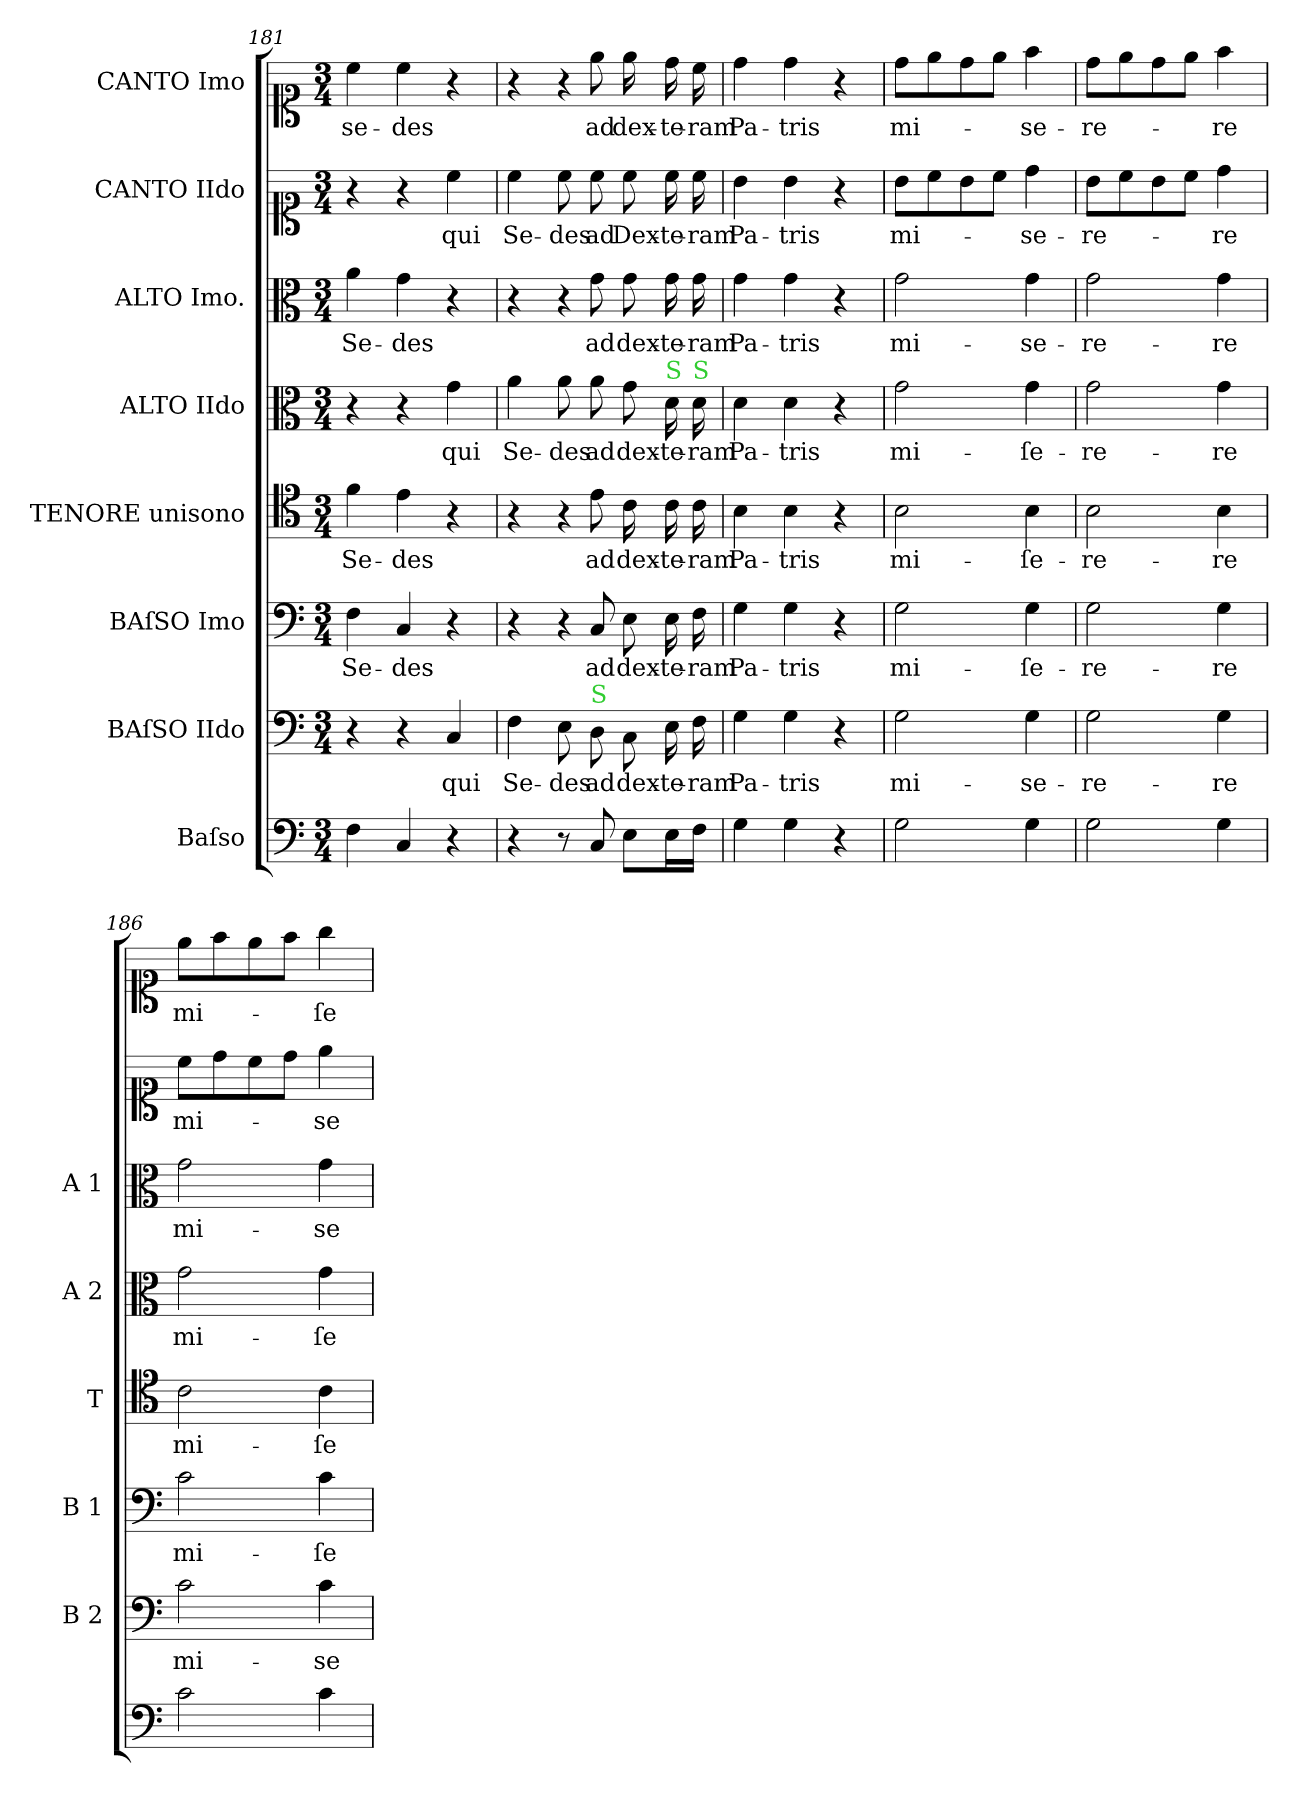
**kern	**kern	**text	**kern	**text	**kern	**text	**kern	**text	**kern	**text	**kern	**text	**kern	**text
*part8	*part7	*part7	*part6	*part6	*part5	*part5	*part4	*part4	*part3	*part3	*part2	*part2	*part1	*part1
*staff8	*staff7	*staff7	*staff6	*staff6	*staff5	*staff5	*staff4	*staff4	*staff3	*staff3	*staff2	*staff2	*staff1	*staff1
*I"Baſso	*I"BAſSO IIdo	*	*I"BAſSO Imo	*	*I"TENORE unisono	*	*I"ALTO IIdo	*	*I"ALTO Imo.	*	*I"CANTO IIdo	*	*I"CANTO Imo	*
*	*I'B 2	*	*I'B 1	*	*I'T	*	*I'A 2	*	*I'A 1	*	*	*	*	*
*clefF4	*clefF4	*	*clefF4	*	*clefC4	*	*clefC3	*	*clefC3	*	*clefC1	*	*clefC1	*
*k[]	*k[]	*	*k[]	*	*k[]	*	*k[]	*	*k[]	*	*k[]	*	*k[]	*
*C:	*C:	*	*C:	*	*C:	*	*C:	*	*C:	*	*C:	*	*C:	*
*M3/4	*M3/4	*	*M3/4	*	*M3/4	*	*M3/4	*	*M3/4	*	*M3/4	*	*M3/4	*
=181	=181	=181	=181	=181	=181	=181	=181	=181	=181	=181	=181	=181	=181	=181
!	!	!	!	!LO:LY:i	!	!LO:LY:i	!	!	!	!LO:LY:i	!	!	!	!
4F\	4r	.	4F\	Se-	4f\	Se-	4r	.	4a\	Se-	4r	.	4cc\	se-
!	!	!	!	!LO:LY:i	!	!LO:LY:i	!	!	!	!LO:LY:i	!	!	!	!
4C/	4r	.	4C/	-des	4e\	-des	4r	.	4g\	-des	4r	.	4cc\	-des
4r	4C/	qui	4r	.	4r	.	4g\	qui	4r	.	4cc\	qui	4r	.
=182	=182	=182	=182	=182	=182	=182	=182	=182	=182	=182	=182	=182	=182	=182
4r	4F\	Se-	4r	.	4r	.	4a\	Se-	4r	.	4cc\	Se-	4r	.
!	!	!	!LO:N:vis=4	!	!LO:N:vis=4	!	!	!	!LO:N:vis=4	!	!	!	!LO:N:vis=4	!
8r	8E\	-des	8r	.	8r	.	8a\	-des	8r	.	8cc\	-des	8r	.
!	!LO:TX:a:color=limegreen:t=S	!	!	!	!	!	!	!	!	!	!	!	!	!
8C/	8D\	ad	8C/	ad	8e\	ad	8a\	ad	8g\	ad	8cc\	ad	8ee\	ad
!	!	!	!	!	!LO:N:vis=16	!	!	!	!	!	!	!	!LO:N:vis=16	!
8E\L	8C\	dex-	8E\	dex-	8c\	dex-	8g\	dex-	8g\	dex-	8cc\	Dex-	8ee\	dex-
!	!	!	!	!	!	!	!LO:TX:a:color=limegreen:t=S	!	!	!	!	!	!	!
16E\L	16E\	-te-	16E\	-te-	16c\	-te-	16d\	-te-	16g\	-te-	16cc\	-te-	16dd\	-te-
!	!	!	!	!	!	!	!LO:TX:a:color=limegreen:t=S	!	!	!	!	!	!	!
16F\JJ	16F\	-ram	16F\	-ram	16c\	-ram	16d\	-ram	16g\	-ram	16cc\	-ram	16cc\	-ram
=183	=183	=183	=183	=183	=183	=183	=183	=183	=183	=183	=183	=183	=183	=183
4G\	4G\	Pa-	4G\	Pa-	4B\	Pa-	4d\	Pa-	4g\	Pa-	4b\	Pa-	4dd\	Pa-
4G\	4G\	-tris	4G\	-tris	4B\	-tris	4d\	-tris	4g\	-tris	4b\	-tris	4dd\	-tris
4r	4r	.	4r	.	4r	.	4r	.	4r	.	4r	.	4r	.
=184	=184	=184	=184	=184	=184	=184	=184	=184	=184	=184	=184	=184	=184	=184
2G\	2G\	mi-	2G\	mi-	2B\	mi-	2g\	mi-	2g\	mi-	8b\L	mi-	8dd\L	mi-
.	.	.	.	.	.	.	.	.	.	.	8cc\	.	8ee\	.
.	.	.	.	.	.	.	.	.	.	.	8b\	.	8dd\	.
.	.	.	.	.	.	.	.	.	.	.	8cc\J	.	8ee\J	.
4G\	4G\	-se-	4G\	-ſe-	4B\	-ſe-	4g\	-ſe-	4g\	-se-	4dd\	-se-	4ff\	-se-
=185	=185	=185	=185	=185	=185	=185	=185	=185	=185	=185	=185	=185	=185	=185
2G\	2G\	-re-	2G\	-re-	2B\	-re-	2g\	-re-	2g\	-re-	8b\L	-re-	8dd\L	-re-
.	.	.	.	.	.	.	.	.	.	.	8cc\	.	8ee\	.
.	.	.	.	.	.	.	.	.	.	.	8b\	.	8dd\	.
.	.	.	.	.	.	.	.	.	.	.	8cc\J	.	8ee\J	.
4G\	4G\	-re	4G\	-re	4B\	-re	4g\	-re	4g\	-re	4dd\	-re	4ff\	-re
=186	=186	=186	=186	=186	=186	=186	=186	=186	=186	=186	=186	=186	=186	=186
!	!	!LO:LY:i	!	!	!	!LO:LY:i	!	!	!	!LO:LY:i	!	!	!	!
2c\	2c\	mi-	2c\	mi-	2c\	mi-	2g\	mi-	2g\	mi-	8cc\L	mi-	8ee\L	mi-
.	.	.	.	.	.	.	.	.	.	.	8dd\	.	8ff\	.
.	.	.	.	.	.	.	.	.	.	.	8cc\	.	8ee\	.
.	.	.	.	.	.	.	.	.	.	.	8dd\J	.	8ff\J	.
!	!	!LO:LY:i	!	!	!	!LO:LY:i	!	!	!	!LO:LY:i	!	!	!	!
4c\	4c\	-se-	4c\	-ſe-	4c\	-ſe-	4g\	-ſe-	4g\	-se-	4ee\	-se-	4gg\	-ſe-
=	=	=	=	=	=	=	=	=	=	=	=	=	=	=
*-	*-	*-	*-	*-	*-	*-	*-	*-	*-	*-	*-	*-	*-	*-
